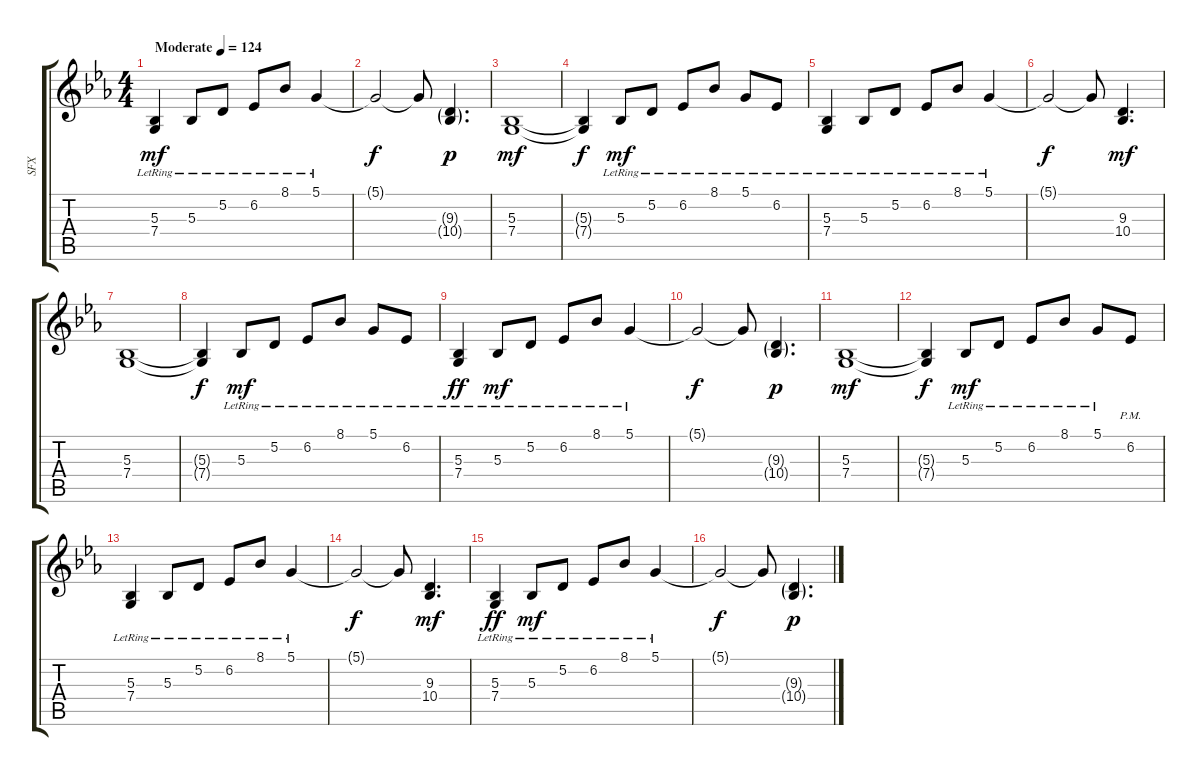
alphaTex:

\track ("SFX" "SFX") {instrument acousticgrandpiano}
\staff {score tabs}
\tuning (D4 A3 F3 C3 G2 C2) {hide}
\ts (4 4)
\tempo (124 "Moderate")
\clef g2
\ks cminor
(5.3{lr} 7.4{lr}).4{dy mf instrument acousticgrandpiano} 5.3{lr}.8 5.2{lr}.8 6.2{lr}.8 8.1{lr}.8 5.1{lr}.4 |
5.1{t}.2{dy f} 5.1{t}.8 (9.3{g} 10.4{g}).4{d dy p} |
(5.3 7.4).1{dy mf} |
(5.3{t} 7.4{t}).4{dy f} 5.3{lr}.8{dy mf} 5.2{lr}.8 6.2{lr}.8 8.1{lr}.8 5.1{lr}.8 6.2{lr}.8 |
(5.3{lr} 7.4{lr}).4 5.3{lr}.8 5.2{lr}.8 6.2{lr}.8 8.1{lr}.8 5.1{lr}.4 |
5.1{t}.2{dy f} 5.1{t}.8 (9.3 10.4).4{d dy mf} |
(5.3 7.4).1 |
(5.3{t} 7.4{t}).4{dy f} 5.3{lr}.8{dy mf} 5.2{lr}.8 6.2{lr}.8 8.1{lr}.8 5.1{lr}.8 6.2{lr}.8 |
(5.3{lr} 7.4{lr}).4{dy ff volume 9} 5.3{lr}.8{dy mf} 5.2{lr}.8 6.2{lr}.8 8.1{lr}.8 5.1{lr}.4 |
5.1{t}.2{dy f} 5.1{t}.8 (9.3{g} 10.4{g}).4{d dy p} |
(5.3 7.4).1{dy mf} |
(5.3{t} 7.4{t}).4{dy f} 5.3{lr}.8{dy mf} 5.2{lr}.8 6.2{lr}.8 8.1{lr}.8 5.1{lr}.8 6.2{pm}.8 |
(5.3{lr} 7.4{lr}).4 5.3{lr}.8 5.2{lr}.8 6.2{lr}.8 8.1{lr}.8 5.1{lr}.4 |
5.1{t}.2{dy f} 5.1{t}.8 (9.3 10.4).4{d dy mf} |
(5.3{lr} 7.4{lr}).4{dy ff} 5.3{lr}.8{dy mf} 5.2{lr}.8 6.2{lr}.8 8.1{lr}.8 5.1{lr}.4 |
5.1{t}.2{dy f} 5.1{t}.8 (9.3{g} 10.4{g}).4{d dy p}
